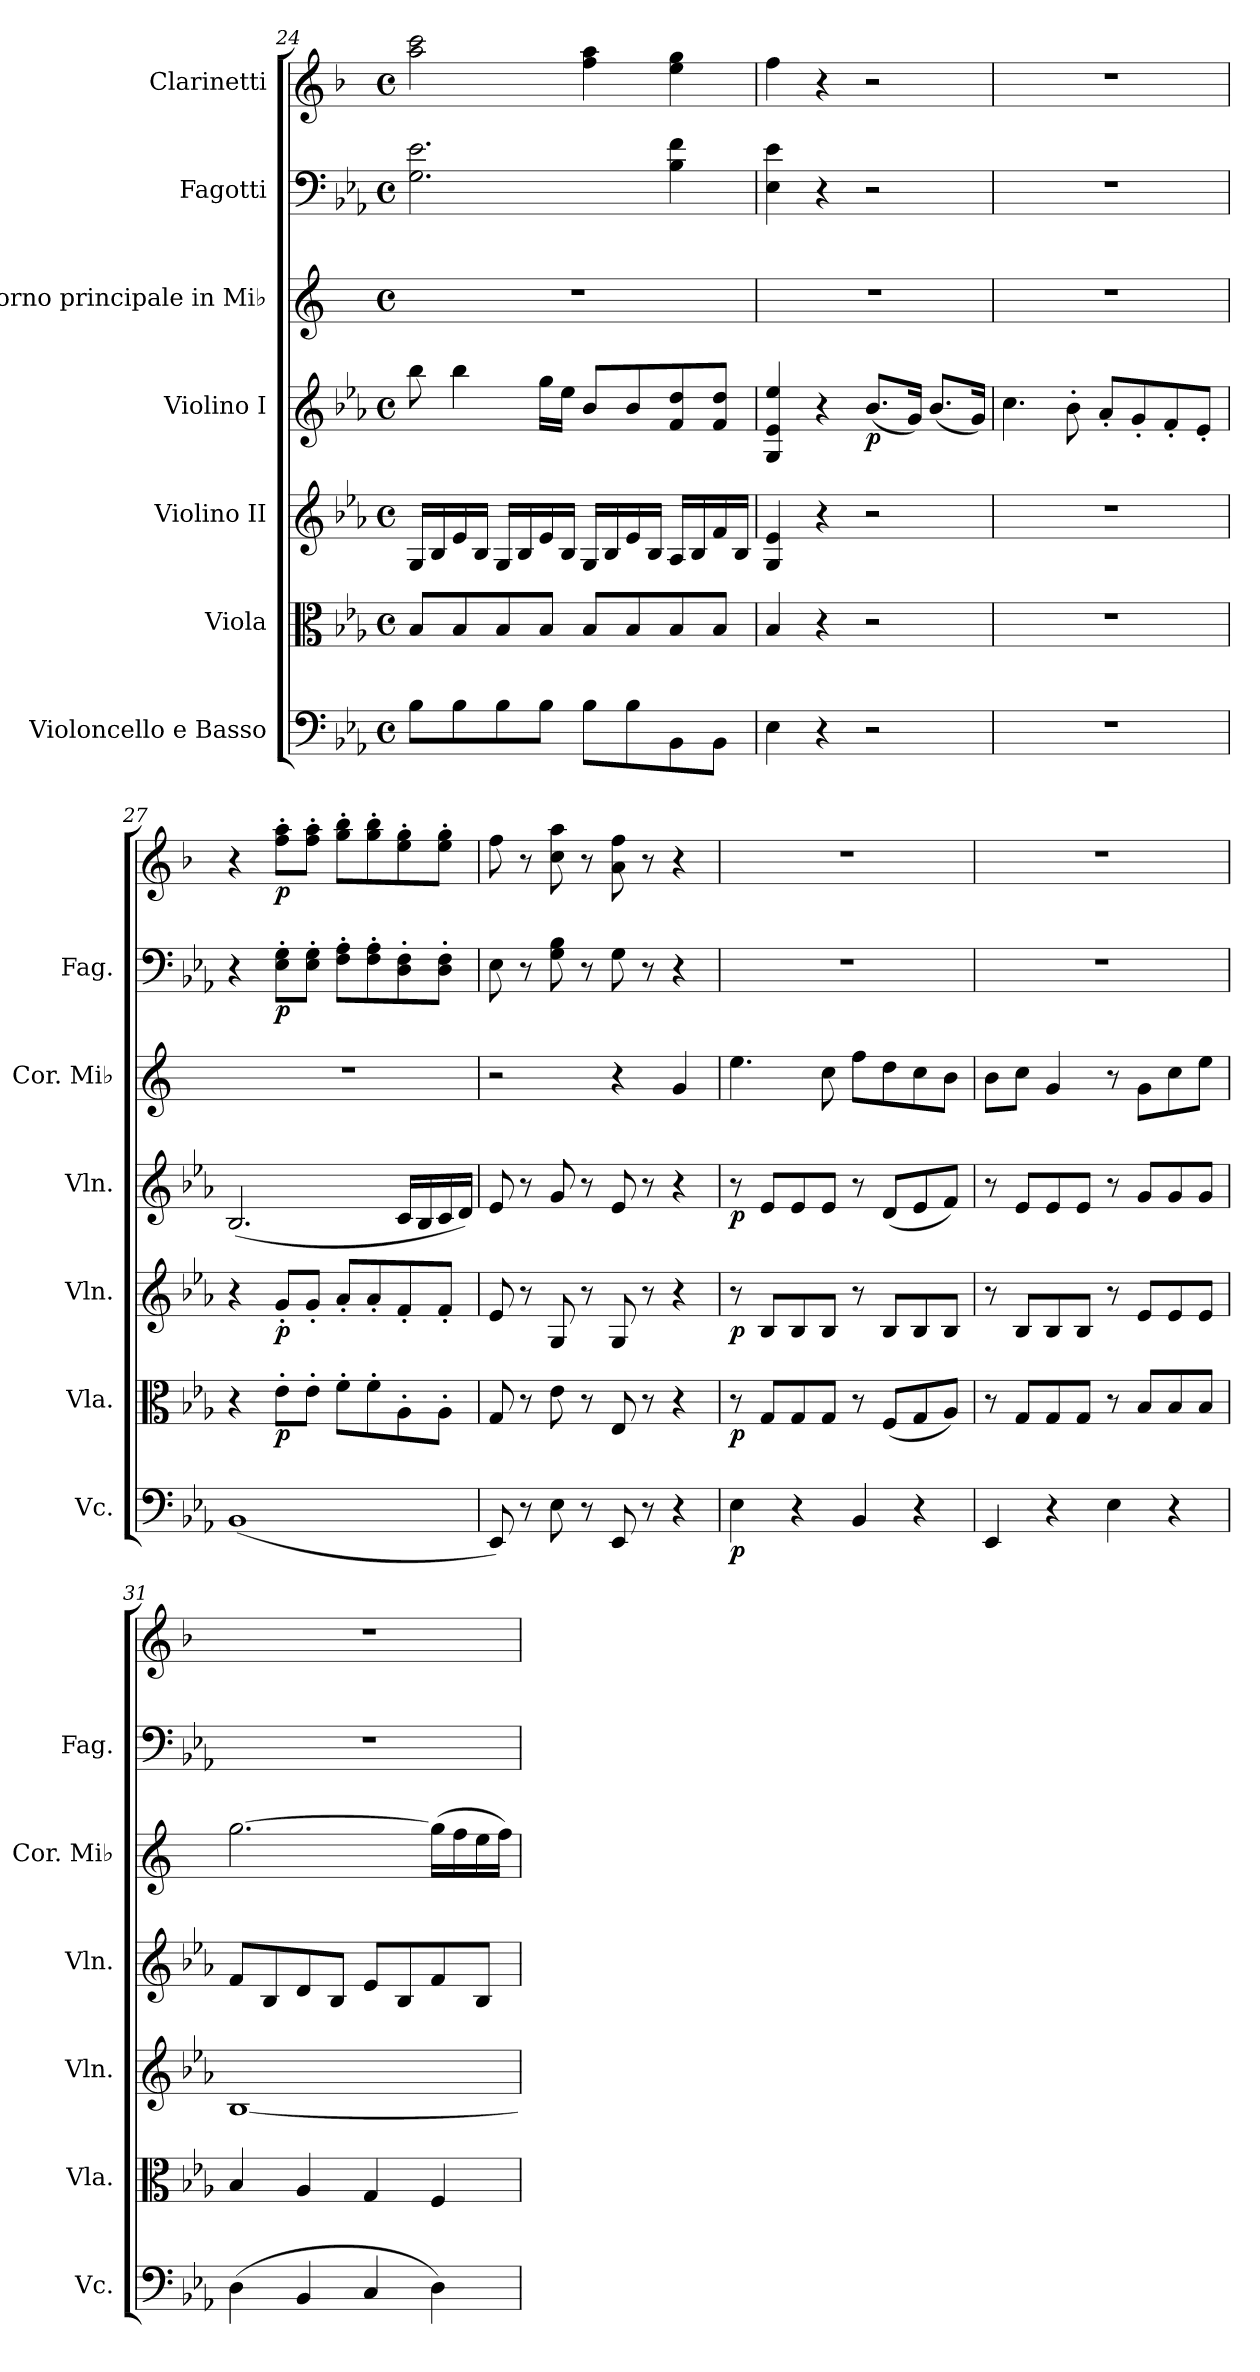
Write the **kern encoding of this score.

**kern	**dynam	**kern	**dynam	**kern	**dynam	**kern	**dynam	**kern	**kern	**dynam	**kern	**dynam
*part7	*part7	*part6	*part6	*part5	*part5	*part4	*part4	*part3	*part2	*part2	*part1	*part1
*staff7	*staff7	*staff6	*staff6	*staff5	*staff5	*staff4	*staff4	*staff3	*staff2	*staff2	*staff1	*staff1
*I"Violoncello e  Basso	*	*I"Viola	*	*I"Violino II	*	*I"Violino I	*	*I"Corno principale  in Mi♭	*I"Fagotti	*	*I"Clarinetti	*
*I'Vc.	*	*I'Vla.	*	*I'Vln.	*	*I'Vln.	*	*I'Cor. Mi♭	*I'Fag.	*	*	*
*clefF4	*	*clefC3	*	*clefG2	*	*clefG2	*	*clefG2	*clefF4	*	*clefG2	*
*	*	*	*	*	*	*	*	*ITrd5c9	*	*	*ITrd1c2	*
*k[b-e-a-]	*	*k[b-e-a-]	*	*k[b-e-a-]	*	*k[b-e-a-]	*	*k[b-e-a-]	*k[b-e-a-]	*	*k[b-e-a-]	*
*M4/4	*	*M4/4	*	*M4/4	*	*M4/4	*	*M4/4	*M4/4	*	*M4/4	*
*met(c)	*	*met(c)	*	*met(c)	*	*met(c)	*	*met(c)	*met(c)	*	*met(c)	*
=24	=24	=24	=24	=24	=24	=24	=24	=24	=24	=24	=24	=24
8B-\L	.	8B-/L	.	16G/LL	.	8bb-\	.	1r	2.G\ 2.e-\	.	2gg\ 2bb-\	.
.	.	.	.	16B-/	.	.	.	.	.	.	.	.
8B-\	.	8B-/	.	16e-/	.	4bb-\	.	.	.	.	.	.
.	.	.	.	16B-/JJ	.	.	.	.	.	.	.	.
8B-\	.	8B-/	.	16G/LL	.	.	.	.	.	.	.	.
.	.	.	.	16B-/	.	.	.	.	.	.	.	.
8B-\J	.	8B-/J	.	16e-/	.	16gg\LL	.	.	.	.	.	.
.	.	.	.	16B-/JJ	.	16ee-\JJ	.	.	.	.	.	.
8B-\L	.	8B-/L	.	16G/LL	.	8b-/L	.	.	.	.	4ee-\ 4gg\	.
.	.	.	.	16B-/	.	.	.	.	.	.	.	.
8B-\	.	8B-/	.	16e-/	.	8b-/	.	.	.	.	.	.
.	.	.	.	16B-/JJ	.	.	.	.	.	.	.	.
8BB-\	.	8B-/	.	16A-/LL	.	8f/ 8dd/	.	.	4B-\ 4f\	.	4dd\ 4ff\	.
.	.	.	.	16B-/	.	.	.	.	.	.	.	.
8BB-\J	.	8B-/J	.	16f/	.	8f/ 8dd/J	.	.	.	.	.	.
.	.	.	.	16B-/JJ	.	.	.	.	.	.	.	.
=25	=25	=25	=25	=25	=25	=25	=25	=25	=25	=25	=25	=25
4E-\	.	4B-/	.	4G/ 4e-/	.	4G/ 4e-/ 4ee-/	.	1r	4E-\ 4e-\	.	4ee-\	.
4r	.	4r	.	4r	.	4r	.	.	4r	.	4r	.
!	!	!	!	!	!	!	!LO:DY:b	!	!	!	!	!
2r	.	2r	.	2r	.	(8.b-/L	p	.	2r	.	2r	.
.	.	.	.	.	.	16g/Jk)	.	.	.	.	.	.
.	.	.	.	.	.	(8.b-/L	.	.	.	.	.	.
.	.	.	.	.	.	16g/Jk)	.	.	.	.	.	.
=26	=26	=26	=26	=26	=26	=26	=26	=26	=26	=26	=26	=26
1r	.	1r	.	1r	.	4.cc\	.	1r	1r	.	1r	.
.	.	.	.	.	.	8b-'\	.	.	.	.	.	.
.	.	.	.	.	.	8a-'/L	.	.	.	.	.	.
.	.	.	.	.	.	8g'/	.	.	.	.	.	.
.	.	.	.	.	.	8f'/	.	.	.	.	.	.
.	.	.	.	.	.	8e-'/J	.	.	.	.	.	.
=27	=27	=27	=27	=27	=27	=27	=27	=27	=27	=27	=27	=27
(1BB-	.	4r	.	4r	.	(2.B-/	.	1r	4r	.	4r	.
!	!	!	!LO:DY:b	!	!LO:DY:b	!	!	!	!	!LO:DY:b	!	!LO:DY:b
.	.	8e-'\L	p	8g'/L	p	.	.	.	8E-\' 8G\'L	p	8ee-\' 8gg\'L	p
.	.	8e-'\J	.	8g'/J	.	.	.	.	8E-\' 8G\'J	.	8ee-\' 8gg\'J	.
.	.	8f'\L	.	8a-'/L	.	.	.	.	8F\' 8A-\'L	.	8ff\' 8aa-\'L	.
.	.	8f'\	.	8a-'/	.	.	.	.	8F\' 8A-\'	.	8ff\' 8aa-\'	.
.	.	8A-'\	.	8f'/	.	16c/LL	.	.	8D\' 8F\'	.	8dd\' 8ff\'	.
.	.	.	.	.	.	16B-/	.	.	.	.	.	.
.	.	8A-'\J	.	8f'/J	.	16c/	.	.	8D\' 8F\'J	.	8dd\' 8ff\'J	.
.	.	.	.	.	.	16d/JJ)	.	.	.	.	.	.
!!LO:PB:g=z
=28	=28	=28	=28	=28	=28	=28	=28	=28	=28	=28	=28	=28
8EE-/)	.	8G/	.	8e-/	.	8e-/	.	2r	8E-\	.	8ee-\	.
8r	.	8r	.	8r	.	8r	.	.	8r	.	8r	.
8E-\	.	8e-\	.	8G/	.	8g/	.	.	8G\ 8B-\	.	8b-\ 8gg\	.
8r	.	8r	.	8r	.	8r	.	.	8r	.	8r	.
8EE-/	.	8E-/	.	8G/	.	8e-/	.	4r	8G\	.	8g\ 8ee-\	.
8r	.	8r	.	8r	.	8r	.	.	8r	.	8r	.
4r	.	4r	.	4r	.	4r	.	4B-/	4r	.	4r	.
=29	=29	=29	=29	=29	=29	=29	=29	=29	=29	=29	=29	=29
!	!LO:DY:b	!	!LO:DY:b	!	!LO:DY:b	!	!LO:DY:b	!	!	!	!	!
4E-\	p	8r	p	8r	p	8r	p	4.g\	1r	.	1r	.
.	.	8G/L	.	8B-/L	.	8e-/L	.	.	.	.	.	.
4r	.	8G/	.	8B-/	.	8e-/	.	.	.	.	.	.
.	.	8G/J	.	8B-/J	.	8e-/J	.	8e-\	.	.	.	.
4BB-/	.	8r	.	8r	.	8r	.	8a-\L	.	.	.	.
.	.	(8F/L	.	8B-/L	.	(8d/L	.	8f\	.	.	.	.
4r	.	8G/	.	8B-/	.	8e-/	.	8e-\	.	.	.	.
.	.	8A-/J)	.	8B-/J	.	8f/J)	.	8d\J	.	.	.	.
=30	=30	=30	=30	=30	=30	=30	=30	=30	=30	=30	=30	=30
4EE-/	.	8r	.	8r	.	8r	.	8d\L	1r	.	1r	.
.	.	8G/L	.	8B-/L	.	8e-/L	.	8e-\J	.	.	.	.
4r	.	8G/	.	8B-/	.	8e-/	.	4B-/	.	.	.	.
.	.	8G/J	.	8B-/J	.	8e-/J	.	.	.	.	.	.
4E-\	.	8r	.	8r	.	8r	.	8r	.	.	.	.
.	.	8B-/L	.	8e-/L	.	8g/L	.	8B-\L	.	.	.	.
4r	.	8B-/	.	8e-/	.	8g/	.	8e-\	.	.	.	.
.	.	8B-/J	.	8e-/J	.	8g/J	.	8g\J	.	.	.	.
=31	=31	=31	=31	=31	=31	=31	=31	=31	=31	=31	=31	=31
(4D\	.	4B-/	.	[1B-	.	8f/L	.	[2.b-\	1r	.	1r	.
.	.	.	.	.	.	8B-/	.	.	.	.	.	.
4BB-/	.	4A-/	.	.	.	8d/	.	.	.	.	.	.
.	.	.	.	.	.	8B-/J	.	.	.	.	.	.
4C/	.	4G/	.	.	.	8e-/L	.	.	.	.	.	.
.	.	.	.	.	.	8B-/	.	.	.	.	.	.
4D\)	.	4F/	.	.	.	8f/	.	(16b-\LL]	.	.	.	.
.	.	.	.	.	.	.	.	16a-\	.	.	.	.
.	.	.	.	.	.	8B-/J	.	16g\	.	.	.	.
.	.	.	.	.	.	.	.	16a-\JJ)	.	.	.	.
=	=	=	=	=	=	=	=	=	=	=	=	=
*-	*-	*-	*-	*-	*-	*-	*-	*-	*-	*-	*-	*-
